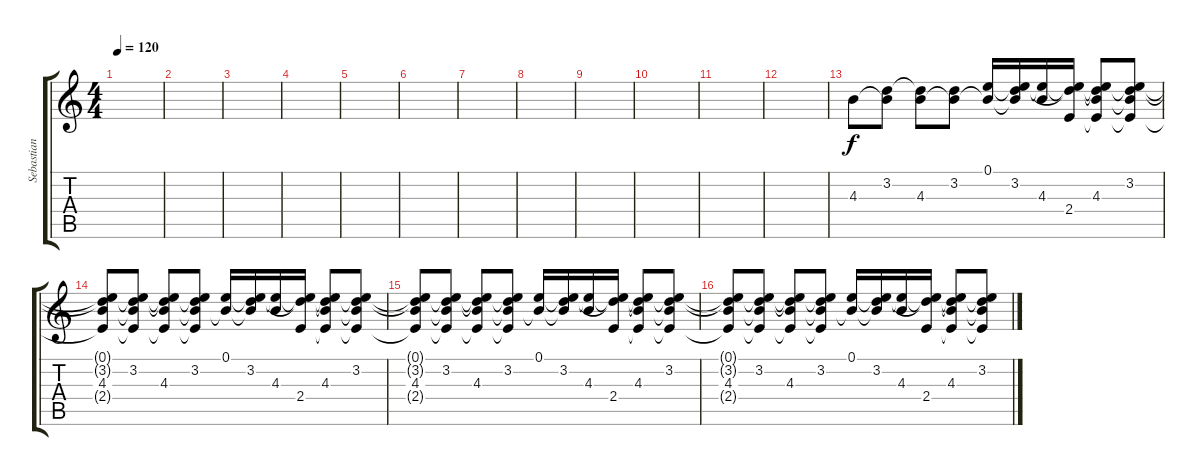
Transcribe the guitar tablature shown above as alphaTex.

\track ("Sebastian" "Sebastian") {instrument acousticguitarnylon}
\staff {score tabs}
\tuning (E4 B3 G3 D3 A2 E2) {hide}
\ts (4 4)
\tempo 120
\clef g2
\ks c
|
|
|
|
|
|
|
|
|
|
|
|
4.3.8 (3.2 4.3{t}).8 (3.2{t} 4.3).8 (3.2 4.3{t}).8 (0.1 4.3{t}).16 (0.1{t} 3.2 4.3{t}).16 (0.1{t} 4.3).16 (0.1{t} 3.2{t} 2.4).16 (0.1{t} 3.2{t} 4.3 2.4{t}).8 (0.1{t} 3.2 4.3{t} 2.4{t}).8 |
(0.1{t} 3.2{t} 4.3 2.4{t}).8 (0.1{t} 3.2 4.3{t} 2.4{t}).8 (0.1{t} 3.2{t} 4.3 2.4{t}).8 (0.1{t} 3.2 4.3{t} 2.4{t}).8 (0.1 4.3{t}).16 (0.1{t} 3.2 4.3{t}).16 (0.1{t} 4.3).16 (0.1{t} 3.2{t} 2.4).16 (0.1{t} 3.2{t} 4.3 2.4{t}).8 (0.1{t} 3.2 4.3{t} 2.4{t}).8 |
(0.1{t} 3.2{t} 4.3 2.4{t}).8 (0.1{t} 3.2 4.3{t} 2.4{t}).8 (0.1{t} 3.2{t} 4.3 2.4{t}).8 (0.1{t} 3.2 4.3{t} 2.4{t}).8 (0.1 4.3{t}).16 (0.1{t} 3.2 4.3{t}).16 (0.1{t} 4.3).16 (0.1{t} 3.2{t} 2.4).16 (0.1{t} 3.2{t} 4.3 2.4{t}).8 (0.1{t} 3.2 4.3{t} 2.4{t}).8 |
(0.1{t} 3.2{t} 4.3 2.4{t}).8 (0.1{t} 3.2 4.3{t} 2.4{t}).8 (0.1{t} 3.2{t} 4.3 2.4{t}).8 (0.1{t} 3.2 4.3{t} 2.4{t}).8 (0.1 4.3{t}).16 (0.1{t} 3.2 4.3{t}).16 (0.1{t} 4.3).16 (0.1{t} 3.2{t} 2.4).16 (0.1{t} 3.2{t} 4.3 2.4{t}).8 (0.1{t} 3.2 4.3{t} 2.4{t}).8
